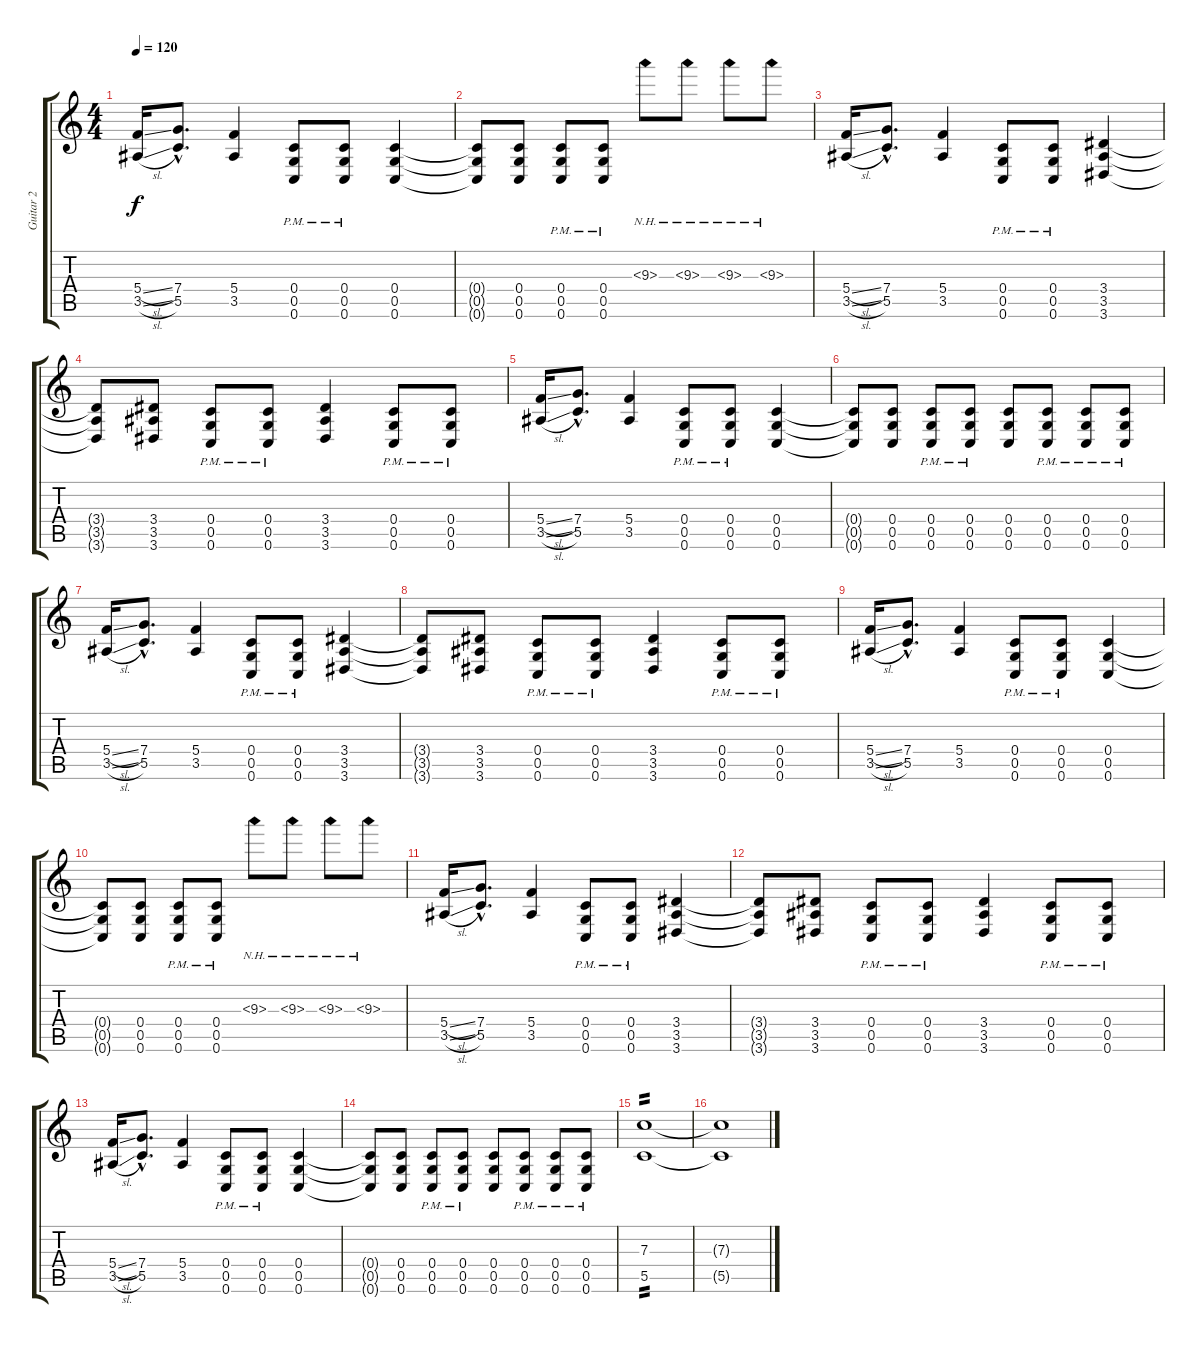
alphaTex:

\track ("Guitar 2" "Guitar 2") {instrument overdrivenguitar}
\staff {score tabs}
\tuning (D4 A3 F3 C3 G2 C2) {hide}
\ts (4 4)
\tempo 120
\clef g2
\ks c
(5.4{sl} 3.5{sl}).16{dy f} (7.4{hac} 5.5{hac}).8{d} (5.4 3.5).4 (0.4{pm} 0.5{pm} 0.6{pm}).8 (0.4{pm} 0.5{pm} 0.6{pm}).8 (0.4 0.5 0.6).4 |
(0.4{t} 0.5{t} 0.6{t}).8 (0.4 0.5 0.6).8 (0.4{pm} 0.5{pm} 0.6{pm}).8 (0.4{pm} 0.5{pm} 0.6{pm}).8 9.3{nh}.8 9.3{nh}.8 9.3{nh}.8 9.3{nh}.8 |
(5.4{sl} 3.5{sl}).16 (7.4{hac} 5.5{hac}).8{d} (5.4 3.5).4 (0.4{pm} 0.5{pm} 0.6{pm}).8 (0.4{pm} 0.5{pm} 0.6{pm}).8 (3.4 3.5 3.6).4 |
(3.4{t} 3.5{t} 3.6{t}).8 (3.4 3.5 3.6).8 (0.4{pm} 0.5{pm} 0.6{pm}).8 (0.4{pm} 0.5{pm} 0.6{pm}).8 (3.4 3.5 3.6).4 (0.4{pm} 0.5{pm} 0.6{pm}).8 (0.4{pm} 0.5{pm} 0.6{pm}).8 |
(5.4{sl} 3.5{sl}).16 (7.4{hac} 5.5{hac}).8{d} (5.4 3.5).4 (0.4{pm} 0.5{pm} 0.6{pm}).8 (0.4{pm} 0.5{pm} 0.6{pm}).8 (0.4 0.5 0.6).4 |
(0.4{t} 0.5{t} 0.6{t}).8 (0.4 0.5 0.6).8 (0.4{pm} 0.5{pm} 0.6{pm}).8 (0.4{pm} 0.5{pm} 0.6{pm}).8 (0.4 0.5 0.6).8 (0.4{pm} 0.5{pm} 0.6{pm}).8 (0.4{pm} 0.5{pm} 0.6{pm}).8 (0.4{pm} 0.5{pm} 0.6{pm}).8 |
(5.4{sl} 3.5{sl}).16 (7.4{hac} 5.5{hac}).8{d} (5.4 3.5).4 (0.4{pm} 0.5{pm} 0.6{pm}).8 (0.4{pm} 0.5{pm} 0.6{pm}).8 (3.4 3.5 3.6).4 |
(3.4{t} 3.5{t} 3.6{t}).8 (3.4 3.5 3.6).8 (0.4{pm} 0.5{pm} 0.6{pm}).8 (0.4{pm} 0.5{pm} 0.6{pm}).8 (3.4 3.5 3.6).4 (0.4{pm} 0.5{pm} 0.6{pm}).8 (0.4{pm} 0.5{pm} 0.6{pm}).8 |
(5.4{sl} 3.5{sl}).16 (7.4{hac} 5.5{hac}).8{d} (5.4 3.5).4 (0.4{pm} 0.5{pm} 0.6{pm}).8 (0.4{pm} 0.5{pm} 0.6{pm}).8 (0.4 0.5 0.6).4 |
(0.4{t} 0.5{t} 0.6{t}).8 (0.4 0.5 0.6).8 (0.4{pm} 0.5{pm} 0.6{pm}).8 (0.4{pm} 0.5{pm} 0.6{pm}).8 9.3{nh}.8 9.3{nh}.8 9.3{nh}.8 9.3{nh}.8 |
(5.4{sl} 3.5{sl}).16 (7.4{hac} 5.5{hac}).8{d} (5.4 3.5).4 (0.4{pm} 0.5{pm} 0.6{pm}).8 (0.4{pm} 0.5{pm} 0.6{pm}).8 (3.4 3.5 3.6).4 |
(3.4{t} 3.5{t} 3.6{t}).8 (3.4 3.5 3.6).8 (0.4{pm} 0.5{pm} 0.6{pm}).8 (0.4{pm} 0.5{pm} 0.6{pm}).8 (3.4 3.5 3.6).4 (0.4{pm} 0.5{pm} 0.6{pm}).8 (0.4{pm} 0.5{pm} 0.6{pm}).8 |
(5.4{sl} 3.5{sl}).16 (7.4{hac} 5.5{hac}).8{d} (5.4 3.5).4 (0.4{pm} 0.5{pm} 0.6{pm}).8 (0.4{pm} 0.5{pm} 0.6{pm}).8 (0.4 0.5 0.6).4 |
(0.4{t} 0.5{t} 0.6{t}).8 (0.4 0.5 0.6).8 (0.4{pm} 0.5{pm} 0.6{pm}).8 (0.4{pm} 0.5{pm} 0.6{pm}).8 (0.4 0.5 0.6).8 (0.4{pm} 0.5{pm} 0.6{pm}).8 (0.4{pm} 0.5{pm} 0.6{pm}).8 (0.4{pm} 0.5{pm} 0.6{pm}).8 |
(7.3 5.5).1{tp 2} |
(7.3{t} 5.5{t}).1
